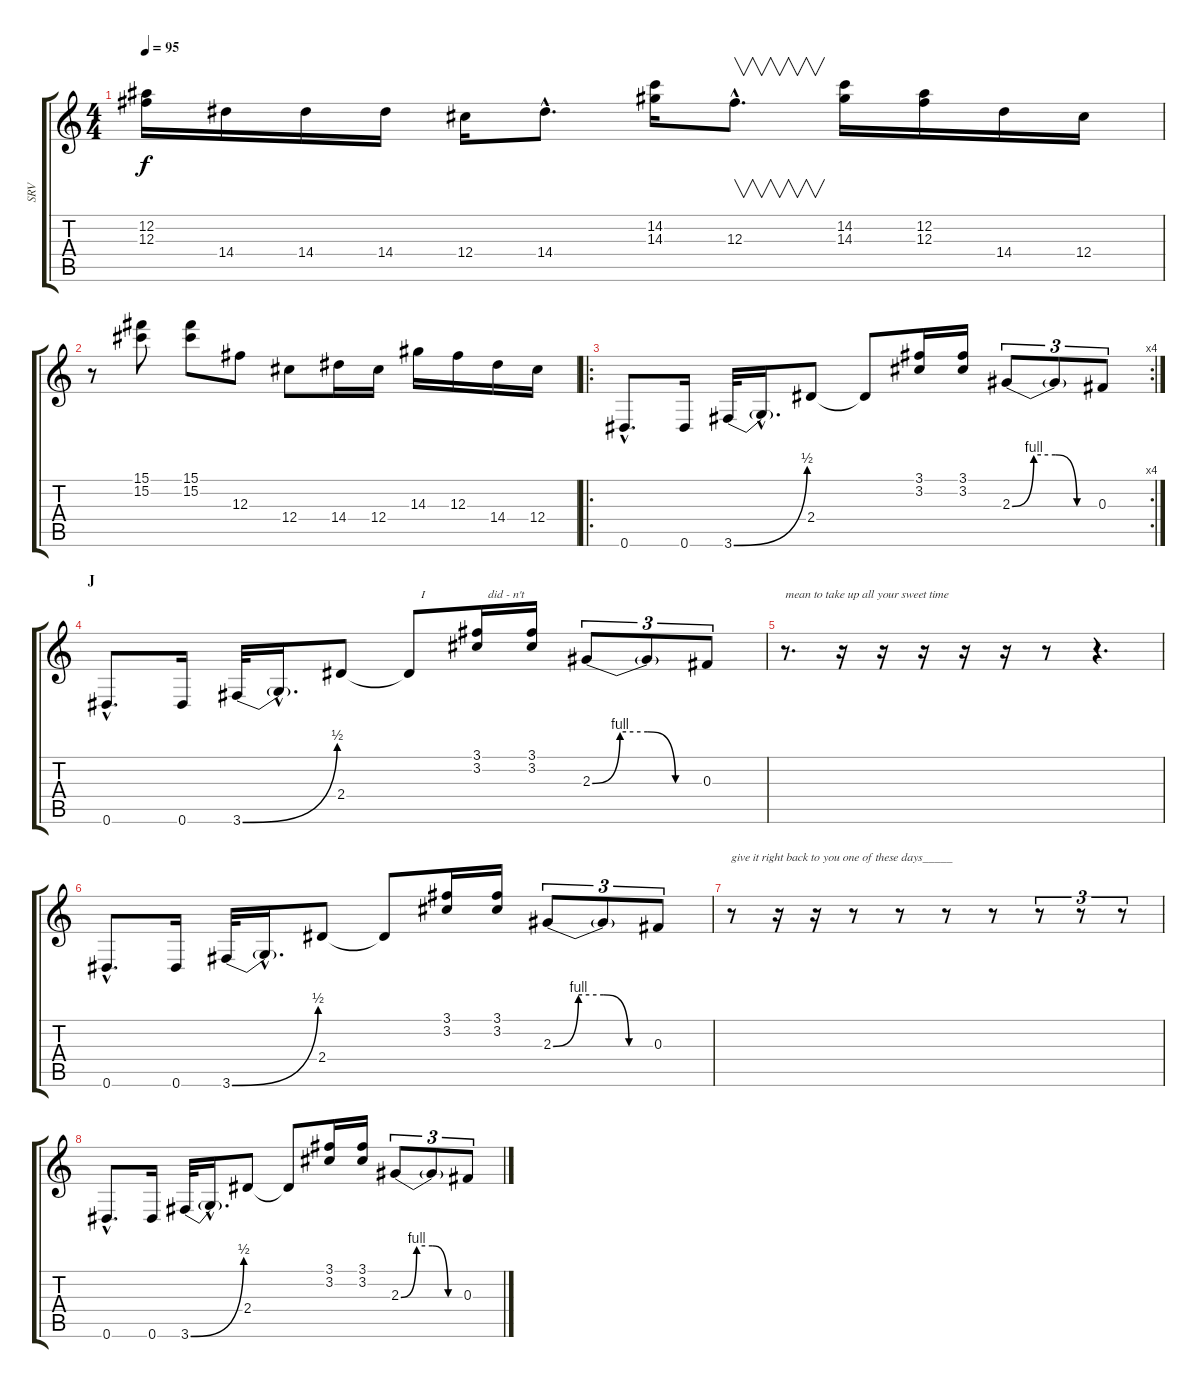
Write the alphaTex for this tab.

\track ("SRV" "SRV") {instrument distortionguitar}
\staff {score tabs}
\tuning (Eb4 Bb3 Gb3 Db3 Ab2 Eb2) {hide}
\ts (4 4)
\tempo 95
\clef g2
\ks c
(12.2 12.3).16{dy f} 14.4.16 14.4.16 14.4.16 12.4.16 14.4{hac}.8{d} (14.2 14.3).16 12.3{hac}.8{v d} (14.2 14.3).16 (12.2 12.3).16 14.4.16 12.4.16 |
r.8 (15.1 15.2).8 (15.1 15.2).8 12.3.8 12.4.8 14.4.16 12.4.16 14.3.16 12.3.16 14.4.16 12.4.16 |
\ro
\rc 4
0.6{hac}.8{d} 0.6.16 3.6{be (bend 0 0 60 2)}.32 3.6{hac t}.16{d} 2.4.8 2.4{t}.8 (3.1 3.2).16 (3.1 3.2).16 2.3{be (custom 0 0 15 4 30 4 45 0 60 0)}.8{tu (3 2)} 2.3{t}.8{tu (3 2)} 0.3.8{tu (3 2)} |
\section ("" "J")
0.6{hac}.8{d} 0.6.16 3.6{be (bend 0 0 60 2)}.32 3.6{hac t}.16{d} 2.4.8 2.4{t}.8{txt "    I                     did - n't"} (3.1 3.2).16 (3.1 3.2).16 2.3{be (custom 0 0 15 4 30 4 45 0 60 0)}.8{tu (3 2)} 2.3{t}.8{tu (3 2)} 0.3.8{tu (3 2)} |
r.8{d txt "mean to take up all your sweet time"} r.16 r.16 r.16 r.16 r.16 r.8 r.4{d} |
0.6{hac}.8{d} 0.6.16 3.6{be (bend 0 0 60 2)}.32 3.6{hac t}.16{d} 2.4.8 2.4{t}.8 (3.1 3.2).16 (3.1 3.2).16 2.3{be (custom 0 0 15 4 30 4 45 0 60 0)}.8{tu (3 2)} 2.3{t}.8{tu (3 2)} 0.3.8{tu (3 2)} |
r.8{txt "give it right back to you one of these days_____"} r.16 r.16 r.8 r.8 r.8 r.8 r.8{tu (3 2)} r.8{tu (3 2)} r.8{tu (3 2)} |
0.6{hac}.8{d} 0.6.16 3.6{be (bend 0 0 60 2)}.32 3.6{hac t}.16{d} 2.4.8 2.4{t}.8 (3.1 3.2).16 (3.1 3.2).16 2.3{be (custom 0 0 15 4 30 4 45 0 60 0)}.8{tu (3 2)} 2.3{t}.8{tu (3 2)} 0.3.8{tu (3 2)}
